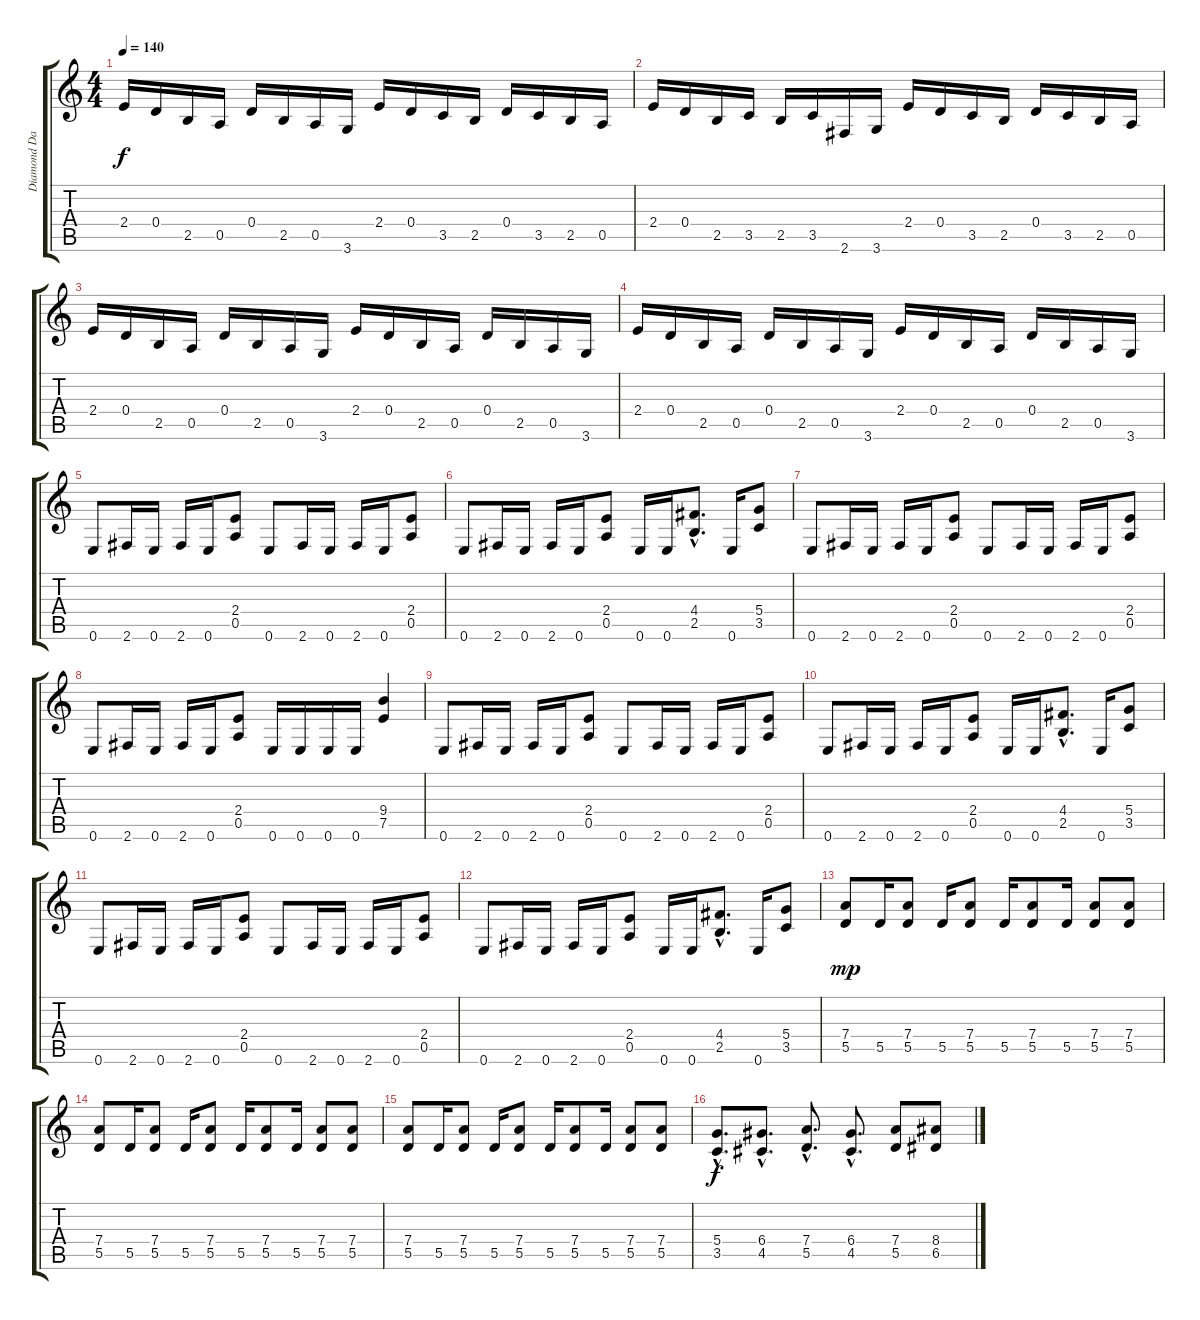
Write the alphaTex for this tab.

\track ("Diamond Darrell" "Diamond Da") {instrument distortionguitar}
\staff {score tabs}
\tuning (E4 B3 G3 D3 A2 E2) {hide}
\ts (4 4)
\tempo 140
\clef g2
\ks c
2.4.16{dy f} 0.4.16 2.5.16 0.5.16 0.4.16 2.5.16 0.5.16 3.6.16 2.4.16 0.4.16 3.5.16 2.5.16 0.4.16 3.5.16 2.5.16 0.5.16 |
2.4.16 0.4.16 2.5.16 3.5.16 2.5.16 3.5.16 2.6.16 3.6.16 2.4.16 0.4.16 3.5.16 2.5.16 0.4.16 3.5.16 2.5.16 0.5.16 |
2.4.16 0.4.16 2.5.16 0.5.16 0.4.16 2.5.16 0.5.16 3.6.16 2.4.16 0.4.16 2.5.16 0.5.16 0.4.16 2.5.16 0.5.16 3.6.16 |
2.4.16 0.4.16 2.5.16 0.5.16 0.4.16 2.5.16 0.5.16 3.6.16 2.4.16 0.4.16 2.5.16 0.5.16 0.4.16 2.5.16 0.5.16 3.6.16 |
0.6.8 2.6.16 0.6.16 2.6.16 0.6.16 (2.4 0.5).8 0.6.8 2.6.16 0.6.16 2.6.16 0.6.16 (2.4 0.5).8 |
0.6.8 2.6.16 0.6.16 2.6.16 0.6.16 (2.4 0.5).8 0.6.16 0.6.16 (4.4{hac} 2.5{hac}).8{d} 0.6.16 (5.4 3.5).8 |
0.6.8 2.6.16 0.6.16 2.6.16 0.6.16 (2.4 0.5).8 0.6.8 2.6.16 0.6.16 2.6.16 0.6.16 (2.4 0.5).8 |
0.6.8 2.6.16 0.6.16 2.6.16 0.6.16 (2.4 0.5).8 0.6.16 0.6.16 0.6.16 0.6.16 (9.4 7.5).4 |
0.6.8 2.6.16 0.6.16 2.6.16 0.6.16 (2.4 0.5).8 0.6.8 2.6.16 0.6.16 2.6.16 0.6.16 (2.4 0.5).8 |
0.6.8 2.6.16 0.6.16 2.6.16 0.6.16 (2.4 0.5).8 0.6.16 0.6.16 (4.4{hac} 2.5{hac}).8{d} 0.6.16 (5.4 3.5).8 |
0.6.8 2.6.16 0.6.16 2.6.16 0.6.16 (2.4 0.5).8 0.6.8 2.6.16 0.6.16 2.6.16 0.6.16 (2.4 0.5).8 |
0.6.8 2.6.16 0.6.16 2.6.16 0.6.16 (2.4 0.5).8 0.6.16 0.6.16 (4.4{hac} 2.5{hac}).8{d} 0.6.16 (5.4 3.5).8 |
(7.4 5.5).8{dy mp} 5.5.16 (7.4 5.5).8 5.5.16 (7.4 5.5).8 5.5.16 (7.4 5.5).8 5.5.16 (7.4 5.5).8 (7.4 5.5).8 |
(7.4 5.5).8 5.5.16 (7.4 5.5).8 5.5.16 (7.4 5.5).8 5.5.16 (7.4 5.5).8 5.5.16 (7.4 5.5).8 (7.4 5.5).8 |
(7.4 5.5).8 5.5.16 (7.4 5.5).8 5.5.16 (7.4 5.5).8 5.5.16 (7.4 5.5).8 5.5.16 (7.4 5.5).8 (7.4 5.5).8 |
(5.4{hac} 3.5{hac}).8{d dy f} (6.4{hac} 4.5{hac}).8{d} (7.4{hac} 5.5{hac}).8{d} (6.4{hac} 4.5{hac}).8{d} (7.4 5.5).8 (8.4 6.5).8
